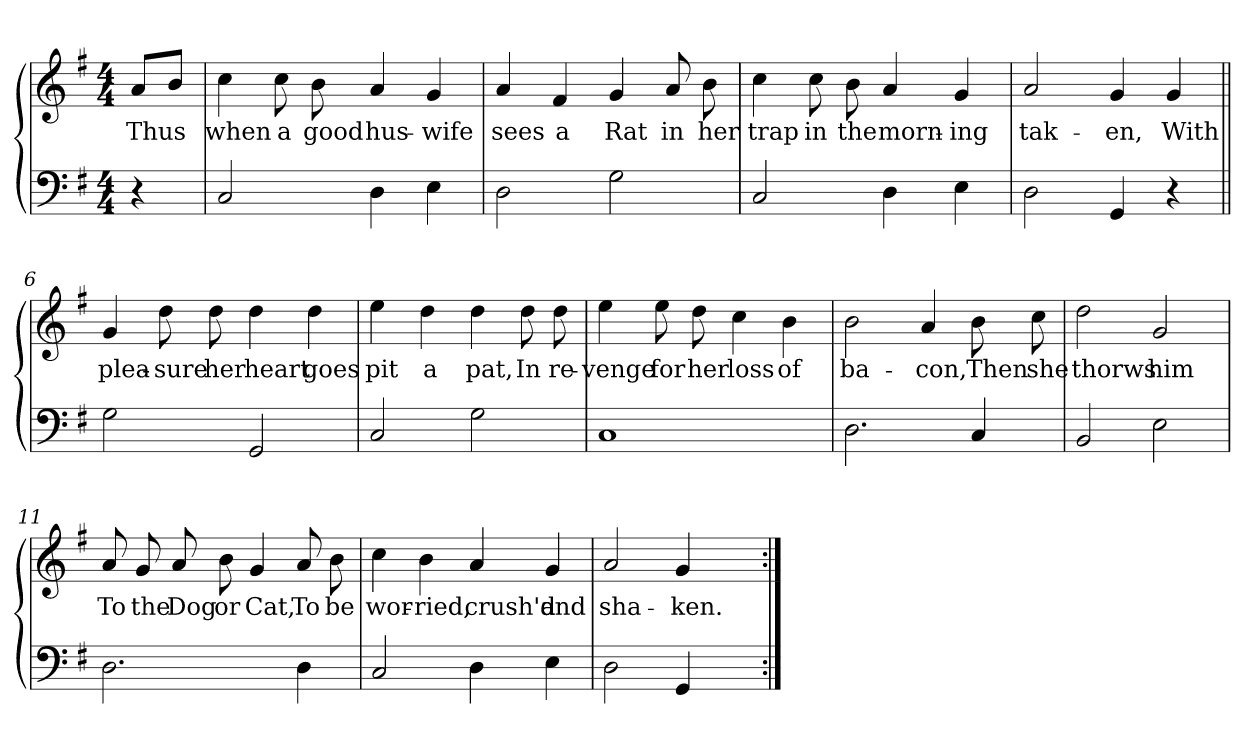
**kern	**kern	**text
*part2	*part1	*part1
*staff2	*staff1	*staff1
*clefF4	*clefG2	*
*k[f#]	*k[f#]	*
*G:	*G:	*
*M4/4	*M4/4	*
=1	=1	=1
4r	8a/L	Thus
.	8b/J	.
=2	=2	=2
2C/	4cc\	when
.	8cc\	a
.	8b\	good
4D\	4a/	hus-
4E\	4g/	-wife
=3	=3	=3
2D\	4a/	sees
.	4f#/	a
2G\	4g/	Rat
.	8a/	in
.	8b\	her
=4	=4	=4
2C/	4cc\	trap
.	8cc\	in
.	8b\	the
4D\	4a/	morn-
4E\	4g/	-ing
=5	=5	=5
2D\	2a/	tak-
4GG/	4g/	-en,
4r	4g/	With
!!LO:LB:g=z
=6||	=6||	=6||
2G\	4g/	plea-
.	8dd\	-sure
.	8dd\	her
2GG/	4dd\	heart
.	4dd\	goes
=7	=7	=7
2C/	4ee\	pit
.	4dd\	a
2G\	4dd\	pat,
.	8dd\	In
.	8dd\	re-
=8	=8	=8
1C/	4ee\	-venge
.	8ee\	for
.	8dd\	her
.	4cc\	loss
.	4b\	of
=9	=9	=9
2.D\	2b\	ba-
.	4a/	-con,
4C/	8b\	Then
.	8cc\	she
!!LO:LB:g=z
=10	=10	=10
2BB/	2dd\	thorws
2E\	2g/	him
=11	=11	=11
2.D\	8a/	To
.	8g/	the
.	8a/	Dog
.	8b\	or
.	4g/	Cat,
4D\	8a/	To
.	8b\	be
=12	=12	=12
2C/	4cc\	wor-
.	4b\	-ried,
4D\	4a/	crush'd
4E\	4g/	and
=13	=13	=13
2D\	2a/	sha-
4GG/	4g/	-ken.
4ryy	4ryy	.
=:|!	=:|!	=:|!
*-	*-	*-
